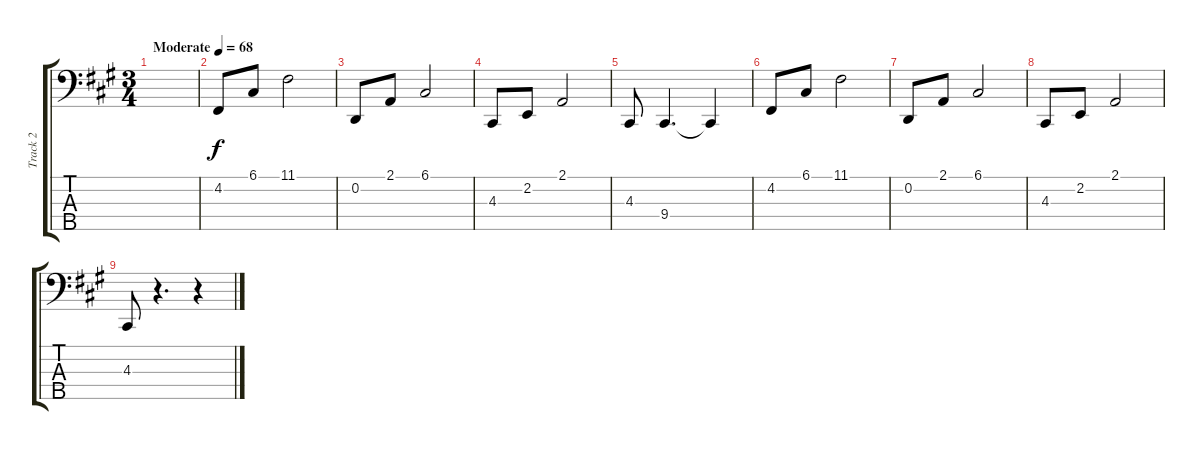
\track ("Track 2" "Track 2") {instrument acousticgrandpiano}
\staff {score tabs}
\tuning (G2 D2 A1 E1 B0) {hide}
\ts (3 4)
\tempo (68 "Moderate")
\clef f4
\ks a
|
4.2.8 6.1.8 11.1.2 |
0.2.8 2.1.8 6.1.2 |
4.3.8 2.2.8 2.1.2 |
4.3.8 9.4.4{d} 9.4{t}.4 |
4.2.8 6.1.8 11.1.2 |
0.2.8 2.1.8 6.1.2 |
4.3.8 2.2.8 2.1.2 |
4.3.8 r.4{d} r.4
